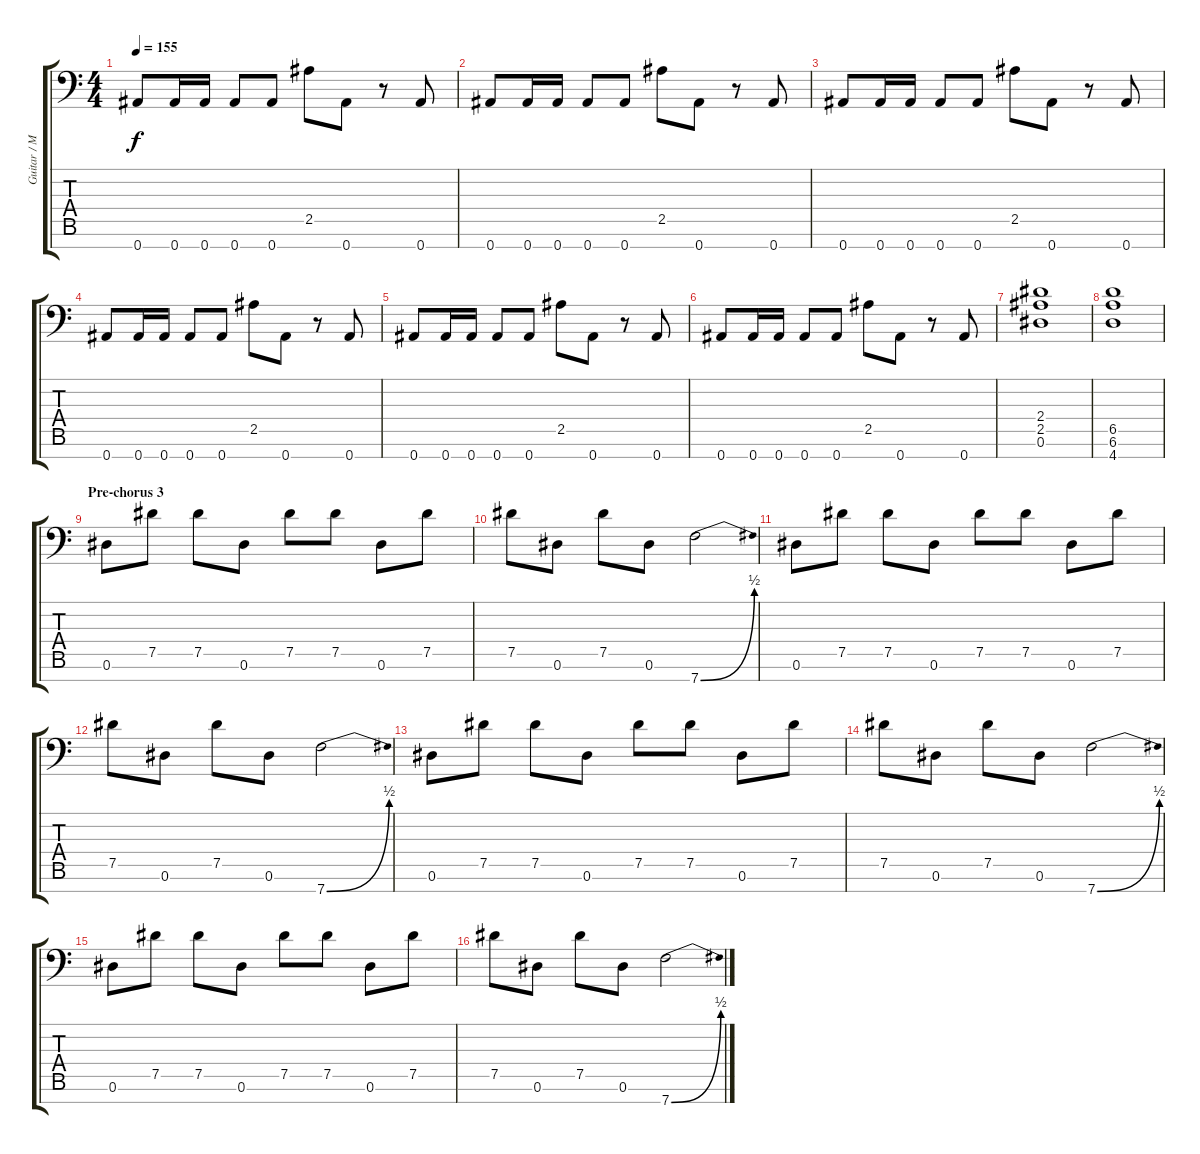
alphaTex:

\track ("Guitar / Munky" "Guitar / M") {instrument electricguitarmuted}
\staff {score tabs}
\tuning (Eb4 Bb3 Gb3 Db3 Ab2 Eb2 Bb1) {hide}
\ts (4 4)
\tempo 155
\clef f4
\ks c
0.7.8{dy f} 0.7.16 0.7.16 0.7.8 0.7.8 2.5.8 0.7.8 r.8 0.7.8 |
0.7.8 0.7.16 0.7.16 0.7.8 0.7.8 2.5.8 0.7.8 r.8 0.7.8 |
0.7.8 0.7.16 0.7.16 0.7.8 0.7.8 2.5.8 0.7.8 r.8 0.7.8 |
0.7.8 0.7.16 0.7.16 0.7.8 0.7.8 2.5.8 0.7.8 r.8 0.7.8 |
0.7.8 0.7.16 0.7.16 0.7.8 0.7.8 2.5.8 0.7.8 r.8 0.7.8 |
0.7.8 0.7.16 0.7.16 0.7.8 0.7.8 2.5.8 0.7.8 r.8 0.7.8 |
(2.4 2.5 0.6).1 |
(6.5 6.6 4.7).1 |
\section ("" "Pre-chorus 3")
0.6.8 7.5.8 7.5.8 0.6.8 7.5.8 7.5.8 0.6.8 7.5.8 |
7.5.8 0.6.8 7.5.8 0.6.8 7.7{be (bend 0 0 60 2)}.2 |
0.6.8 7.5.8 7.5.8 0.6.8 7.5.8 7.5.8 0.6.8 7.5.8 |
7.5.8 0.6.8 7.5.8 0.6.8 7.7{be (bend 0 0 60 2)}.2 |
0.6.8 7.5.8 7.5.8 0.6.8 7.5.8 7.5.8 0.6.8 7.5.8 |
7.5.8 0.6.8 7.5.8 0.6.8 7.7{be (bend 0 0 60 2)}.2 |
0.6.8 7.5.8 7.5.8 0.6.8 7.5.8 7.5.8 0.6.8 7.5.8 |
7.5.8 0.6.8 7.5.8 0.6.8 7.7{be (bend 0 0 60 2)}.2
